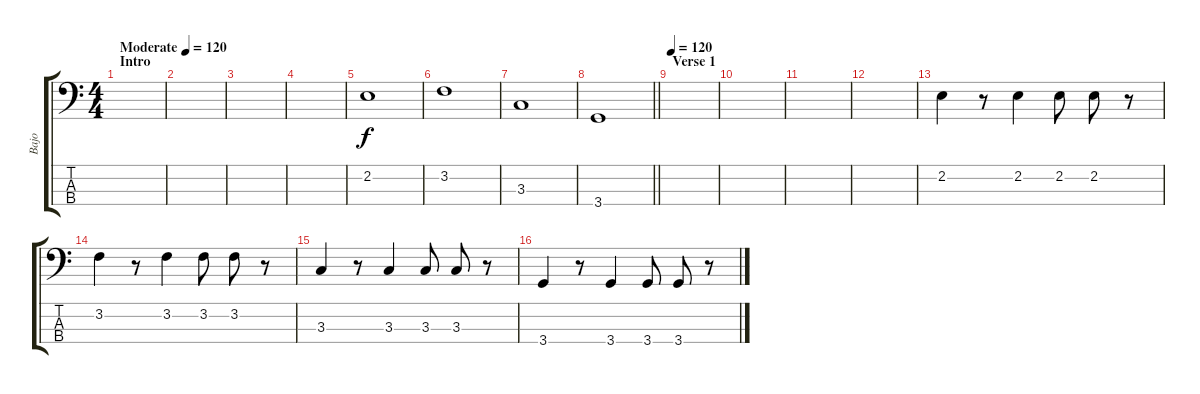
\track ("Bajo" "Bajo") {instrument electricbassfinger}
\staff {score tabs}
\tuning (G2 D2 A1 E1) {hide}
\ts (4 4)
\section ("" "Intro")
\tempo (120 "Moderate")
\clef f4
\ks c
|
|
|
|
2.2.1 |
3.2.1 |
3.3.1 |
\barLineRight lightlight
3.4.1 |
\section ("" "Verse 1")
\tempo 120
|
|
|
|
2.2.4 r.8 2.2.4 2.2.8 2.2.8 r.8 |
3.2.4 r.8 3.2.4 3.2.8 3.2.8 r.8 |
3.3.4 r.8 3.3.4 3.3.8 3.3.8 r.8 |
3.4.4 r.8 3.4.4 3.4.8 3.4.8 r.8
